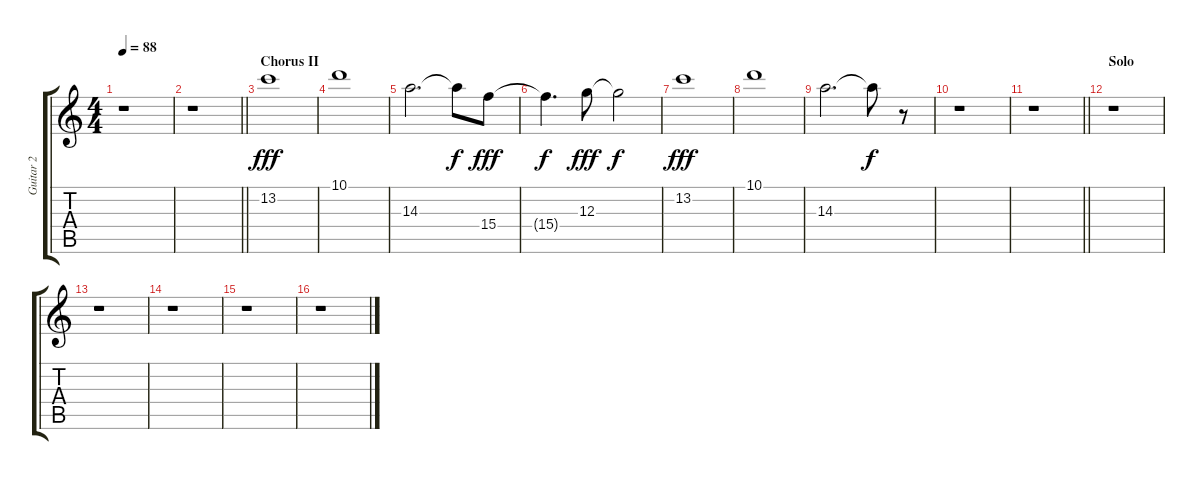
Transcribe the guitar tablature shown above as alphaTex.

\track ("Guitar 2" "Guitar 2") {instrument distortionguitar}
\staff {score tabs}
\tuning (E4 B3 G3 D3 A2 E2) {hide}
\ts (4 4)
\tempo 88
\clef g2
\ks c
r.1{dy f} |
\barLineRight lightlight
r.1 |
\section ("" "Chorus II")
13.2.1{dy fff} |
10.1.1 |
14.3.2{d} 14.3{t}.8{dy f} 15.4.8{dy fff} |
15.4{t}.4{d dy f} 12.3.8{dy fff} 12.3{t}.2{dy f} |
13.2.1{dy fff} |
10.1.1 |
14.3.2{d} 14.3{t}.8{dy f} r.8 |
r.1 |
\barLineRight lightlight
r.1 |
\section ("" "Solo")
r.1 |
r.1 |
r.1 |
r.1 |
r.1
